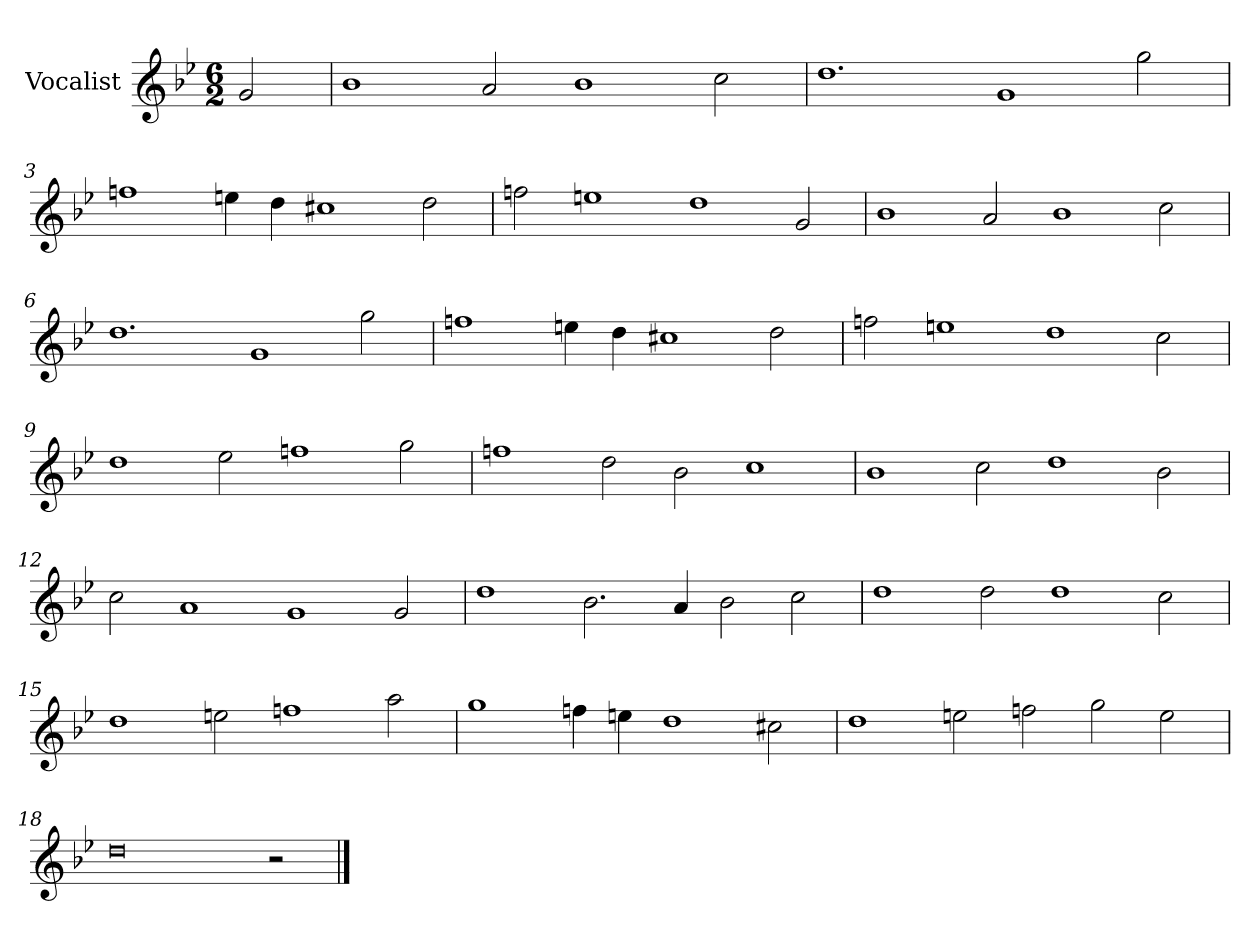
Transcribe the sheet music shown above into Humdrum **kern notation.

**kern
*part1
*staff1
*I"Vocalist
*k[b-e-]
*g:
*M6/2
=
2g
=1
1b-
2a
1b-
2cc
=2
1.dd
1g
2gg
=3
1ffn
4een
4dd
1cc#X
2dd
=4
2ffn
1een
1dd
2g
=5
1b-
2a
1b-
2cc
=6
1.dd
1g
2gg
=7
1ffn
4een
4dd
1cc#X
2dd
=8
2ffn
1een
1dd
2cc
=9
1dd
2ee-
1ffn
2gg
=10
1ffn
2dd
2b-
1cc
=11
1b-
2cc
1dd
2b-
=12
2cc
1a
1g
2g
=13
1dd
2.b-
4a
2b-
2cc
=14
1dd
2dd
1dd
2cc
=15
1dd
2een
1ffn
2aa
=16
1gg
4ffn
4een
1dd
2cc#X
=17
1dd
2een
2ffn
2gg
2ee
=18
0dd
2r
==
*-
